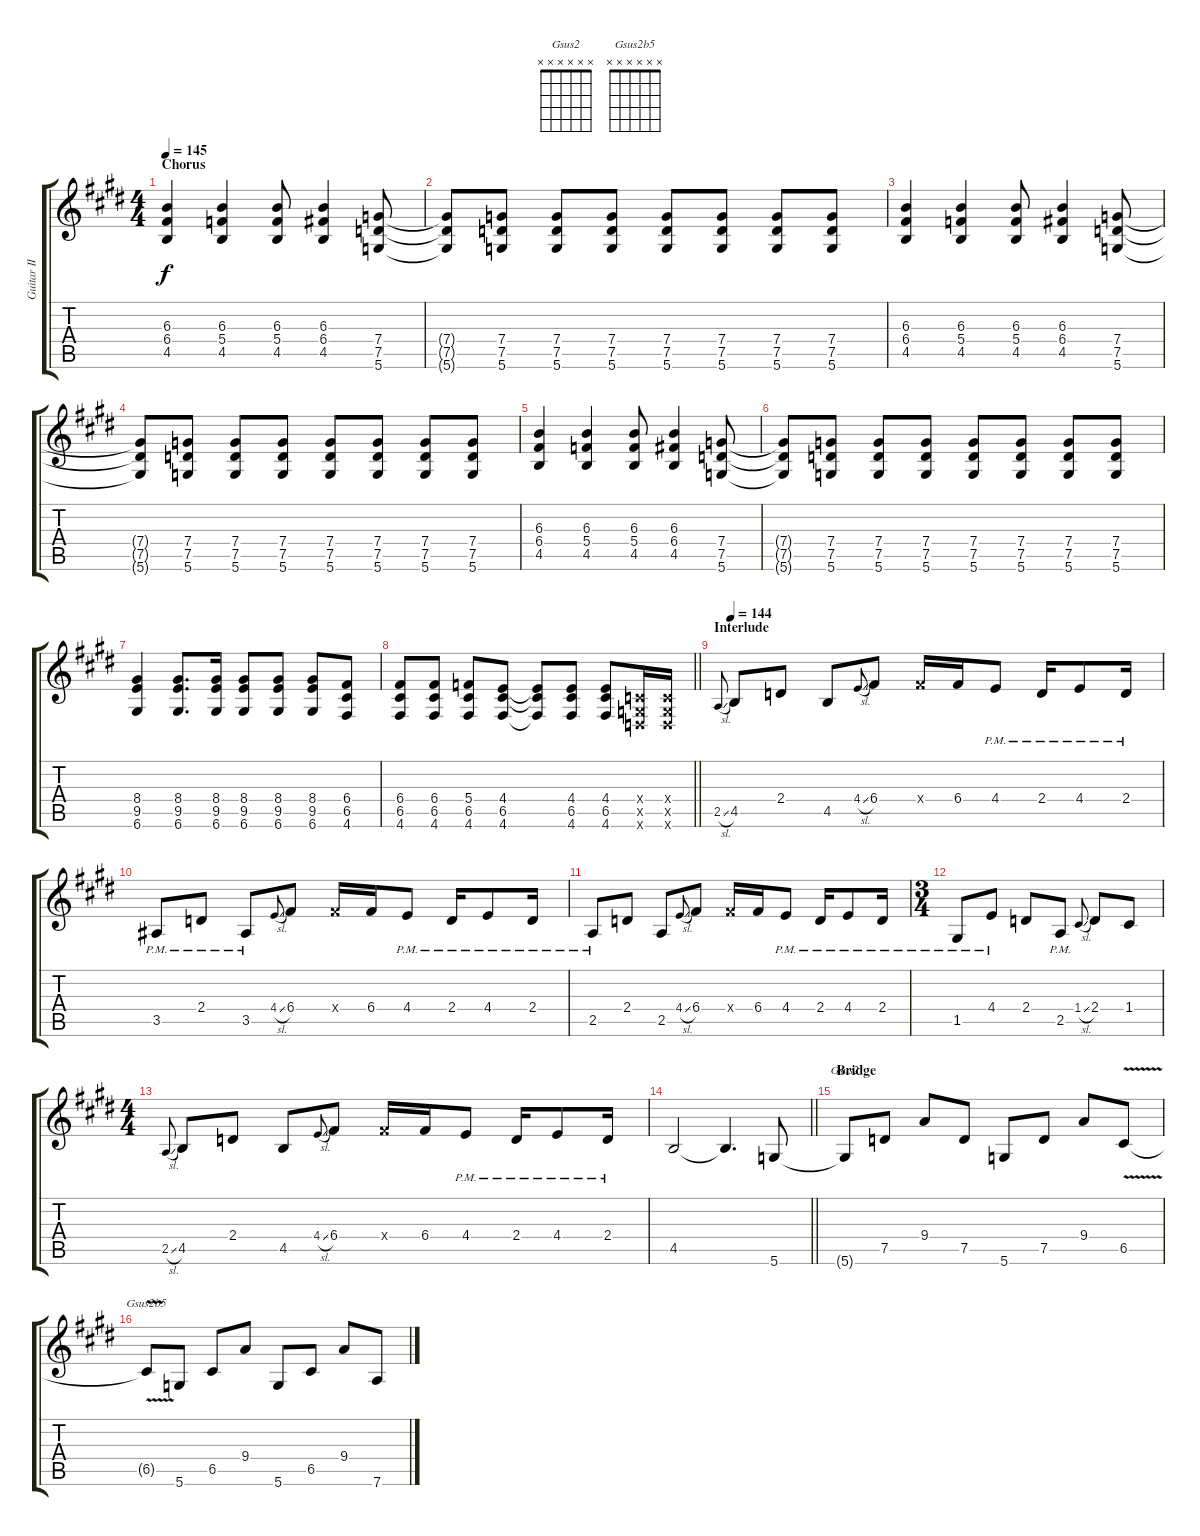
\track ("Guitar II (left)" "Guitar II ") {instrument overdrivenguitar}
\staff {score tabs}
\tuning (D4 A3 F3 C3 G2 D2) {hide}
\chord ("Gsus2" x x x x x x)
\chord ("Gsus2b5" x x x x x x)
\ts (4 4)
\section ("" "Chorus")
\tempo 145
\clef g2
\ks c#minor
(6.3 6.4 4.5).4{dy f} (6.3 5.4 4.5).4 (6.3 5.4 4.5).8 (6.3 6.4 4.5).4 (7.4 7.5 5.6).8 |
(7.4{t} 7.5{t} 5.6{t}).8 (7.4 7.5 5.6).8 (7.4 7.5 5.6).8 (7.4 7.5 5.6).8 (7.4 7.5 5.6).8 (7.4 7.5 5.6).8 (7.4 7.5 5.6).8 (7.4 7.5 5.6).8 |
(6.3 6.4 4.5).4 (6.3 5.4 4.5).4 (6.3 5.4 4.5).8 (6.3 6.4 4.5).4 (7.4 7.5 5.6).8 |
(7.4{t} 7.5{t} 5.6{t}).8 (7.4 7.5 5.6).8 (7.4 7.5 5.6).8 (7.4 7.5 5.6).8 (7.4 7.5 5.6).8 (7.4 7.5 5.6).8 (7.4 7.5 5.6).8 (7.4 7.5 5.6).8 |
(6.3 6.4 4.5).4 (6.3 5.4 4.5).4 (6.3 5.4 4.5).8 (6.3 6.4 4.5).4 (7.4 7.5 5.6).8 |
(7.4{t} 7.5{t} 5.6{t}).8 (7.4 7.5 5.6).8 (7.4 7.5 5.6).8 (7.4 7.5 5.6).8 (7.4 7.5 5.6).8 (7.4 7.5 5.6).8 (7.4 7.5 5.6).8 (7.4 7.5 5.6).8 |
(8.4 9.5 6.6).4 (8.4 9.5 6.6).8{d} (8.4 9.5 6.6).16 (8.4 9.5 6.6).8 (8.4 9.5 6.6).8 (8.4 9.5 6.6).8 (6.4 6.5 4.6).8 |
\barLineRight lightlight
(6.4 6.5 4.6).8 (6.4 6.5 4.6).8 (5.4 6.5 4.6).8 (4.4 6.5 4.6).8 (4.4{t} 6.5{t} 4.6{t}).8 (4.4 6.5 4.6).8 (4.4 6.5 4.6).8 (0.4{x} 0.5{x} 0.6{x}).16 (0.4{x} 0.5{x} 0.6{x}).16 |
\section ("" "Interlude")
\tempo (144 0.03125)
2.5{sl}.8{gr onbeat} 4.5.8 2.4.8 4.5.8 4.4{sl}.8{gr onbeat} 6.4.8 6.4{x}.16 6.4.16 4.4{pm}.8 2.4{pm}.16 4.4{pm}.8 2.4{pm}.16 |
3.5{pm}.8 2.4{pm}.8 3.5{pm}.8 4.4{sl}.8{gr onbeat} 6.4.8 6.4{x}.16 6.4.16 4.4{pm}.8 2.4{pm}.16 4.4{pm}.8 2.4{pm}.16 |
2.5{pm}.8 2.4.8 2.5.8 4.4{sl}.8{gr onbeat} 6.4.8 6.4{x}.16 6.4.16 4.4{pm}.8 2.4{pm}.16 4.4{pm}.8 2.4{pm}.16 |
\ts (3 4)
1.5{pm}.8 4.4{pm}.8 2.4.8 2.5{pm}.8 1.4{sl}.8{gr onbeat} 2.4.8 1.4.8 |
\ts (4 4)
2.5{sl}.8{gr onbeat} 4.5.8 2.4.8 4.5.8 4.4{sl}.8{gr onbeat} 6.4.8 6.4{x}.16 6.4.16 4.4{pm}.8 2.4{pm}.16 4.4{pm}.8 2.4{pm}.16 |
\barLineRight lightlight
4.5.2 4.5{t}.4{d} 5.6.8 |
\section ("" "Bridge")
5.6{t}.8{ch "Gsus2"} 7.5.8 9.4.8 7.5.8 5.6.8 7.5.8 9.4.8 6.5{v}.8 |
6.5{t}.8{ch "Gsus2b5"} 5.6.8 6.5.8 9.4.8 5.6.8 6.5.8 9.4.8 7.6.8
